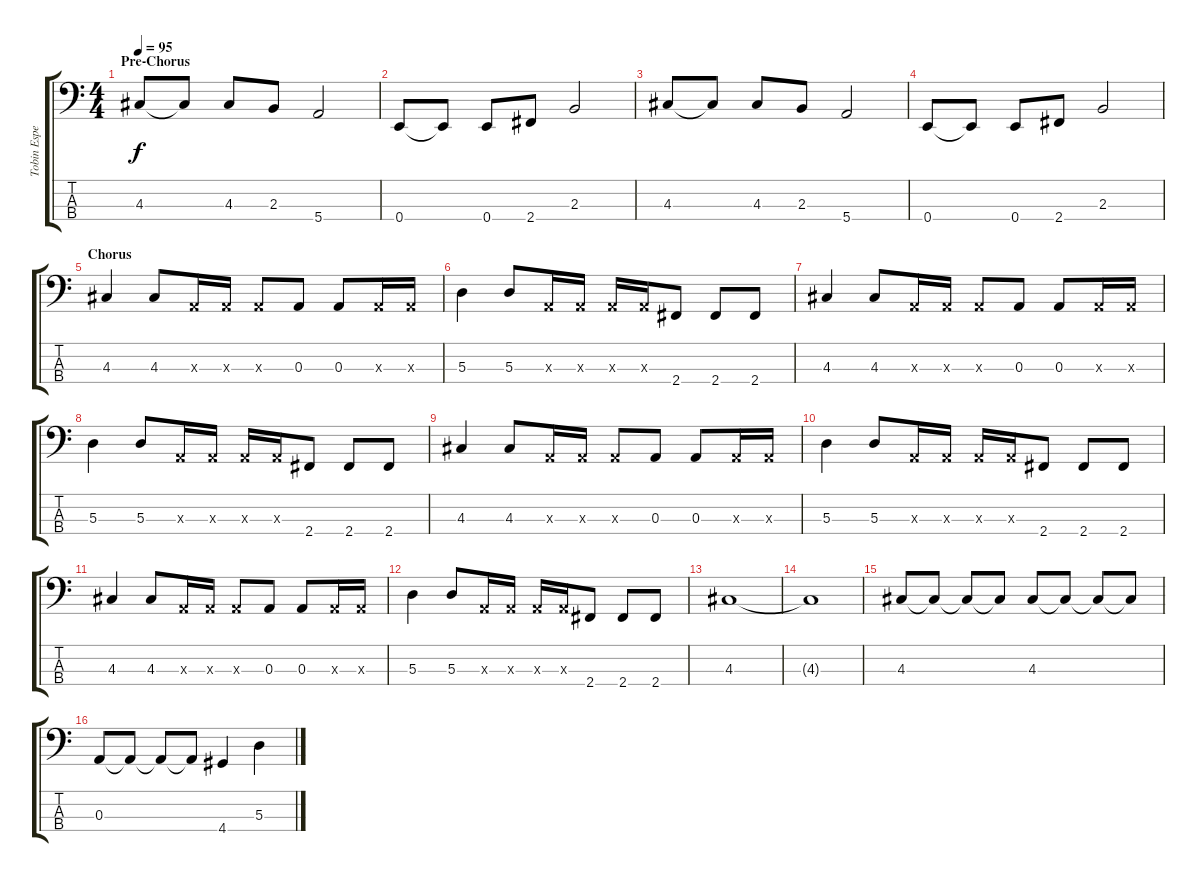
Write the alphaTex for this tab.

\track ("Tobin Esperance " "Tobin Espe") {instrument electricbassfinger}
\staff {score tabs}
\tuning (G2 D2 A1 E1) {hide}
\ts (4 4)
\section ("" "Pre-Chorus")
\tempo 95
\clef f4
\ks c
4.3.8{dy f} 4.3{t}.8 4.3.8 2.3.8 5.4.2 |
0.4.8 0.4{t}.8 0.4.8 2.4.8 2.3.2 |
4.3.8 4.3{t}.8 4.3.8 2.3.8 5.4.2 |
0.4.8 0.4{t}.8 0.4.8 2.4.8 2.3.2 |
\section ("" "Chorus")
4.3.4 4.3.8 0.3{x}.16 0.3{x}.16 0.3{x}.8 0.3.8 0.3.8 0.3{x}.16 0.3{x}.16 |
5.3.4 5.3.8 0.3{x}.16 0.3{x}.16 0.3{x}.16 0.3{x}.16 2.4.8 2.4.8 2.4.8 |
4.3.4 4.3.8 0.3{x}.16 0.3{x}.16 0.3{x}.8 0.3.8 0.3.8 0.3{x}.16 0.3{x}.16 |
5.3.4 5.3.8 0.3{x}.16 0.3{x}.16 0.3{x}.16 0.3{x}.16 2.4.8 2.4.8 2.4.8 |
4.3.4 4.3.8 0.3{x}.16 0.3{x}.16 0.3{x}.8 0.3.8 0.3.8 0.3{x}.16 0.3{x}.16 |
5.3.4 5.3.8 0.3{x}.16 0.3{x}.16 0.3{x}.16 0.3{x}.16 2.4.8 2.4.8 2.4.8 |
4.3.4 4.3.8 0.3{x}.16 0.3{x}.16 0.3{x}.8 0.3.8 0.3.8 0.3{x}.16 0.3{x}.16 |
5.3.4 5.3.8 0.3{x}.16 0.3{x}.16 0.3{x}.16 0.3{x}.16 2.4.8 2.4.8 2.4.8 |
4.3.1 |
4.3{t}.1 |
4.3.8 4.3{t}.8 4.3{t}.8 4.3{t}.8 4.3.8 4.3{t}.8 4.3{t}.8 4.3{t}.8 |
0.3.8 0.3{t}.8 0.3{t}.8 0.3{t}.8 4.4.4 5.3.4
